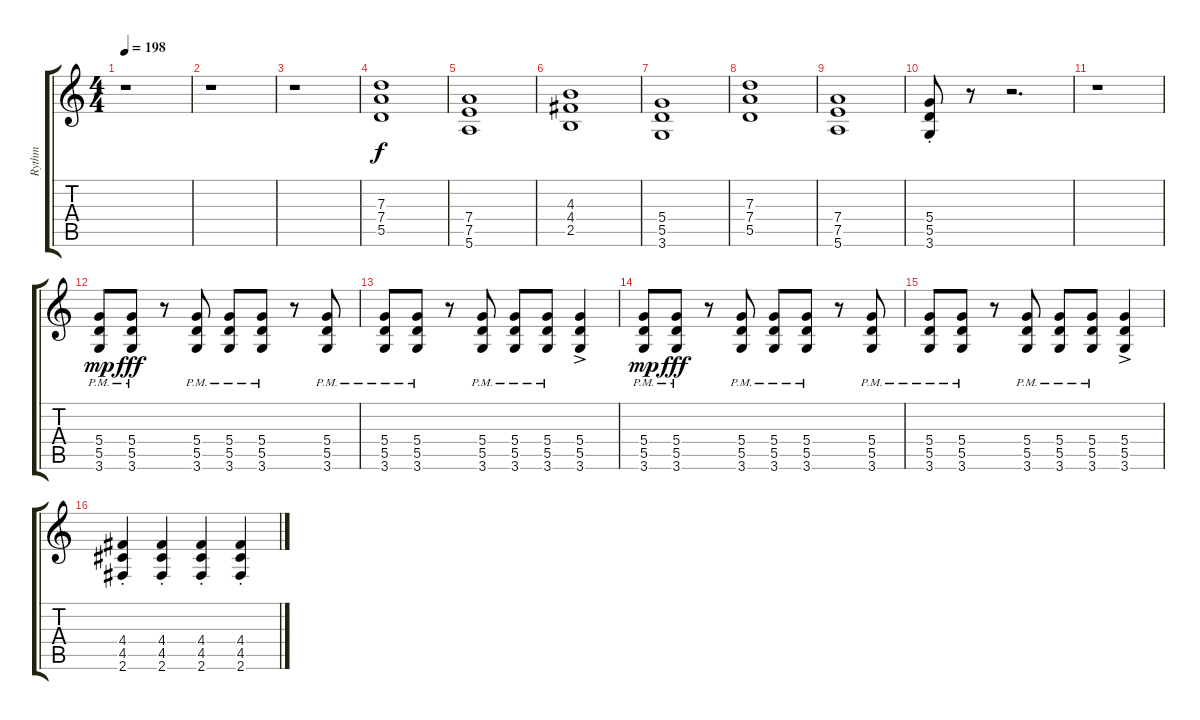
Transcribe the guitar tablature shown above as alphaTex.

\track ("Rythm" "Rythm") {instrument overdrivenguitar}
\staff {score tabs}
\tuning (E4 B3 G3 D3 A2 E2) {hide}
\ts (4 4)
\tempo 198
\clef g2
\ks c
r.1{dy fff} |
r.1 |
r.1 |
(7.3 7.4 5.5).1{dy f} |
(7.4 7.5 5.6).1 |
(4.3 4.4 2.5).1 |
(5.4 5.5 3.6).1 |
(7.3 7.4 5.5).1 |
(7.4 7.5 5.6).1 |
(5.4 5.5{st} 3.6).8 r.8 r.2{d} |
r.1 |
(5.4{pm} 5.5{pm} 3.6{pm}).8{dy mp} (5.4{pm} 5.5{pm} 3.6{pm}).8{dy fff} r.8 (5.4{pm} 5.5{pm} 3.6{pm}).8 (5.4{pm} 5.5{pm} 3.6{pm}).8 (5.4{pm} 5.5{pm} 3.6{pm}).8 r.8 (5.4{pm} 5.5{pm} 3.6{pm}).8 |
(5.4{pm} 5.5{pm} 3.6{pm}).8 (5.4{pm} 5.5{pm} 3.6{pm}).8 r.8 (5.4{pm} 5.5{pm} 3.6{pm}).8 (5.4{pm} 5.5{pm} 3.6{pm}).8 (5.4{pm} 5.5{pm} 3.6{pm}).8 (5.4{ac} 5.5 3.6).4 |
(5.4{pm} 5.5{pm} 3.6{pm}).8{dy mp} (5.4{pm} 5.5{pm} 3.6{pm}).8{dy fff} r.8 (5.4{pm} 5.5{pm} 3.6{pm}).8 (5.4{pm} 5.5{pm} 3.6{pm}).8 (5.4{pm} 5.5{pm} 3.6{pm}).8 r.8 (5.4{pm} 5.5{pm} 3.6{pm}).8 |
(5.4{pm} 5.5{pm} 3.6{pm}).8 (5.4{pm} 5.5{pm} 3.6{pm}).8 r.8 (5.4{pm} 5.5{pm} 3.6{pm}).8 (5.4{pm} 5.5{pm} 3.6{pm}).8 (5.4{pm} 5.5{pm} 3.6{pm}).8 (5.4{ac} 5.5 3.6).4 |
(4.4{st} 4.5{st} 2.6{st}).4 (4.4{st} 4.5{st} 2.6{st}).4 (4.4{st} 4.5{st} 2.6{st}).4 (4.4{st} 4.5{st} 2.6{st}).4
